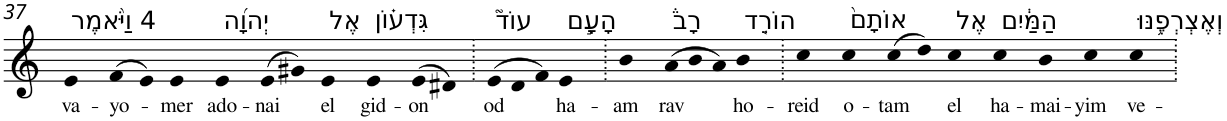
**kern	**text
*part1	*part1
*staff1	*staff1
*I"Piano	*
*I'Pno	*
!!LO:PB:g=z
*clefG2	*
*k[]	*
=37	=37
!LO:TX:a:t=4 וַיֹּ֨אמֶר	!
!	!LO:LY:b
4e	va-
!	!LO:LY:b
(>8f	-yo-
8e)	.
!	!LO:LY:b
4e	-mer
!LO:TX:a:t=יְהוָ֜ה	!
!	!LO:LY:b
4e	ado-
!	!LO:LY:b
(>8e	-nai
8g#X)	.
!LO:TX:a:t=אֶל	!
!	!LO:LY:b
4e	el
!LO:TX:a:t=גִּדְע֗וֹן	!
!	!LO:LY:b
4e	gid-
!	!LO:LY:b
(>8e	-on
8d#X)	.
=38.	=38.
*Xtuplet	*
!LO:TX:a:t=עוֹד֮	!
!	!LO:LY:b
(>12e	od
12d	.
12f)	.
!LO:TX:a:t=הָעָ֣ם	!
!	!LO:LY:b
4e	ha-
=39.	=39.
!	!LO:LY:b
4b	-am
!LO:TX:a:t=רָב֒	!
!	!LO:LY:b
(>12a	rav
12b	.
12a)	.
!LO:TX:a:t=הוֹרֵ֤ד	!
!	!LO:LY:b
4b	ho-
=40.	=40.
!	!LO:LY:b
4cc	-reid
!LO:TX:a:t=אוֹתָם֙	!
!	!LO:LY:b
4cc	o-
!	!LO:LY:b
(>8cc	-tam
8dd)	.
!LO:TX:a:t=אֶל	!
!	!LO:LY:b
4cc	el
!LO:TX:a:t=הַמַּ֔יִם	!
!	!LO:LY:b
4cc	ha-
!	!LO:LY:b
4b	-mai-
!	!LO:LY:b
4cc	-yim
!LO:TX:a:t=וְאֶצְרְפֶ֥נּוּ	!
!	!LO:LY:b
4cc	ve-
=.	=.
*-	*-
